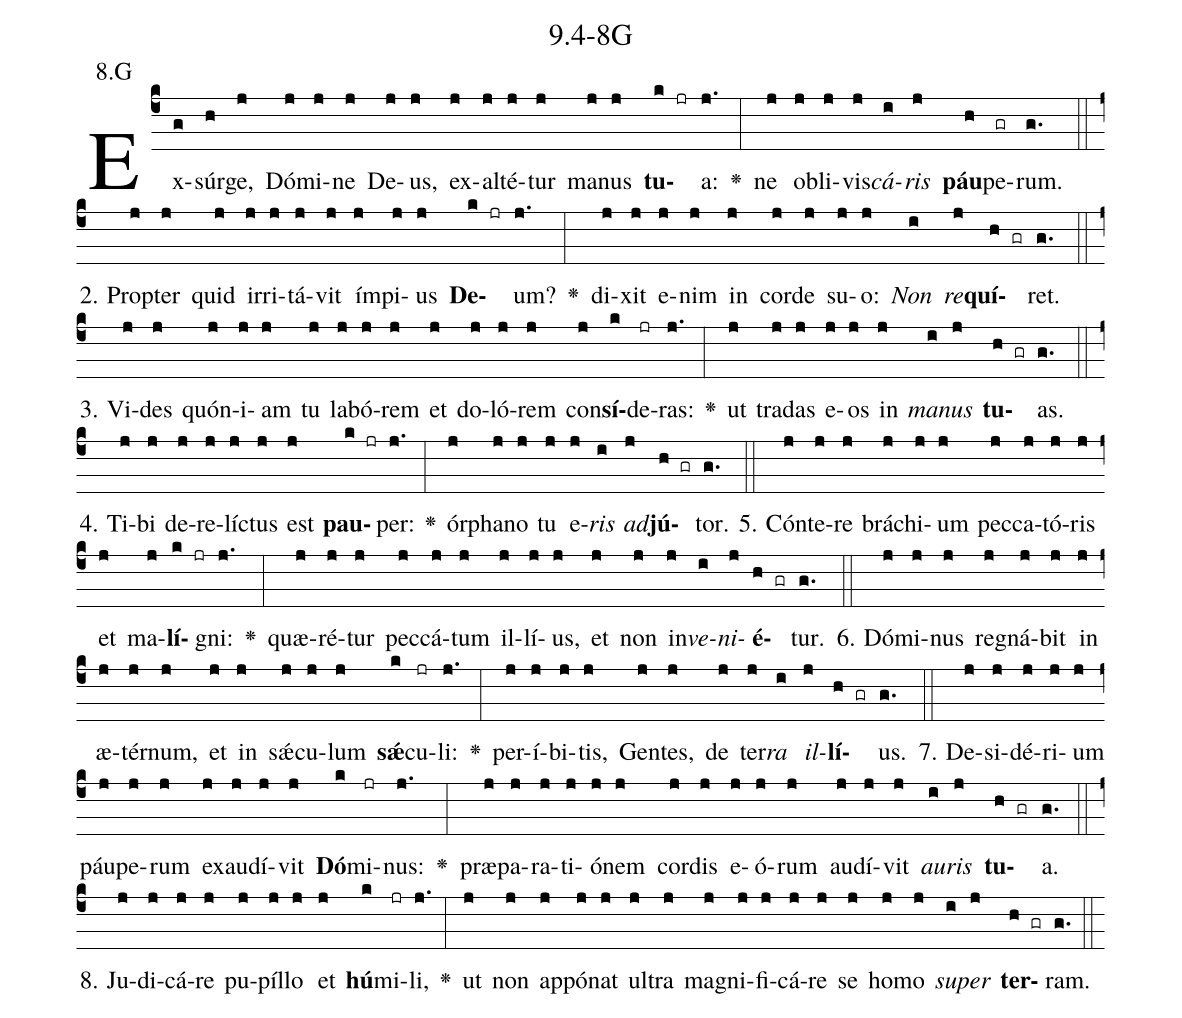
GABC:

name: 9.4-8G;
annotation: 8.G;
%%
(c4)Ex(g)súr(h)ge,(j) Dó(j)mi(j)ne(j) De(j)us,(j) ex(j)al(j)té(j)tur(j) ma(j)nus(j) <b>tu</b>(k jr)a:(j.) <v>\greheightstar</v>(:) ne(j) ob(j)li(j)vis(j)<i>cá</i>(i)<i>ris</i>(j) <b>páu</b>(h)pe(gr)rum.(g.) (::)
2. Prop(j)ter(j) quid(j) ir(j)ri(j)tá(j)vit(j) ím(j)pi(j)us(j) <b>De</b>(k jr)um?(j.) <v>\greheightstar</v>(:) di(j)xit(j) e(j)nim(j) in(j) cor(j)de(j) su(j)o:(j) <i>Non</i>(i) <i>re</i>(j)<b>quí</b>(h gr)ret.(g.) (::)
3. Vi(j)des(j) quón(j)i(j)am(j) tu(j) la(j)bó(j)rem(j) et(j) do(j)ló(j)rem(j) con(j)<b>sí</b>(k)de(jr)ras:(j.) <v>\greheightstar</v>(:) ut(j) tra(j)das(j) e(j)os(j) in(j) <i>ma</i>(i)<i>nus</i>(j) <b>tu</b>(h gr)as.(g.) (::)
4. Ti(j)bi(j) de(j)re(j)líc(j)tus(j) est(j) <b>pau</b>(k jr)per:(j.) <v>\greheightstar</v>(:) ór(j)pha(j)no(j) tu(j) e(j)<i>ris</i>(i) <i>ad</i>(j)<b>jú</b>(h gr)tor.(g.) (::)
5. Cón(j)te(j)re(j) brá(j)chi(j)um(j) pec(j)ca(j)tó(j)ris(j) et(j) ma(j)<b>lí</b>(k jr)gni:(j.) <v>\greheightstar</v>(:) quæ(j)ré(j)tur(j) pec(j)cá(j)tum(j) il(j)lí(j)us,(j) et(j) non(j) in(j)<i>ve</i>(i)<i>ni</i>(j)<b>é</b>(h gr)tur.(g.) (::)
6. Dó(j)mi(j)nus(j) re(j)gná(j)bit(j) in(j) æ(j)tér(j)num,(j) et(j) in(j) sǽ(j)cu(j)lum(j) <b>sǽ</b>(k)cu(jr)li:(j.) <v>\greheightstar</v>(:) per(j)í(j)bi(j)tis,(j) Gen(j)tes,(j) de(j) ter(j)<i>ra</i>(i) <i>il</i>(j)<b>lí</b>(h gr)us.(g.) (::)
7. De(j)si(j)dé(j)ri(j)um(j) páu(j)pe(j)rum(j) ex(j)au(j)dí(j)vit(j) <b>Dó</b>(k)mi(jr)nus:(j.) <v>\greheightstar</v>(:) præ(j)pa(j)ra(j)ti(j)ó(j)nem(j) cor(j)dis(j) e(j)ó(j)rum(j) au(j)dí(j)vit(j) <i>au</i>(i)<i>ris</i>(j) <b>tu</b>(h gr)a.(g.) (::)
8. Ju(j)di(j)cá(j)re(j) pu(j)píl(j)lo(j) et(j) <b>hú</b>(k)mi(jr)li,(j.) <v>\greheightstar</v>(:) ut(j) non(j) ap(j)pó(j)nat(j) ul(j)tra(j) ma(j)gni(j)fi(j)cá(j)re(j) se(j) ho(j)mo(j) <i>su</i>(i)<i>per</i>(j) <b>ter</b>(h gr)ram.(g.) (::)
